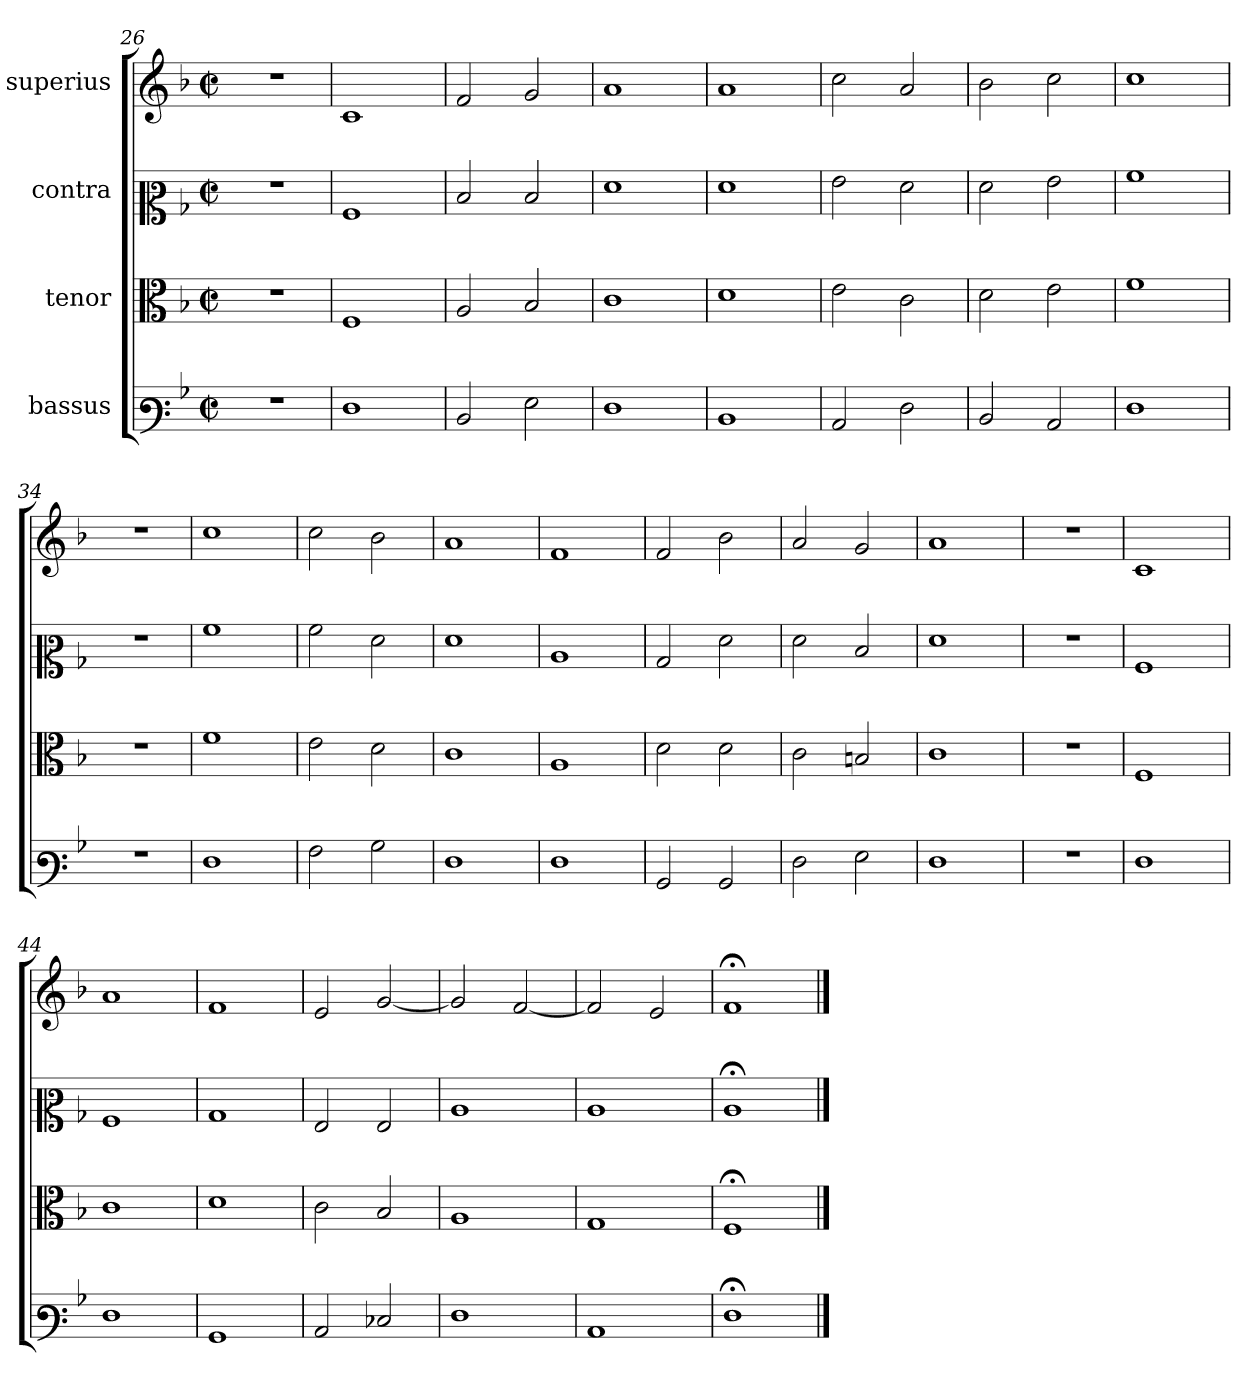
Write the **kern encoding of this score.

**kern	**kern	**kern	**kern
*part4	*part3	*part2	*part1
*staff4	*staff3	*staff2	*staff1
*I"bassus	*I"tenor	*I"contra	*I"superius
*clefF3	*clefC3	*clefC2	*clefG2
*k[b-]	*k[b-]	*k[b-]	*k[b-]
*M2/2	*M2/2	*M2/2	*M2/2
*met(c|)	*met(c|)	*met(c|)	*met(c|)
=26	=26	=26	=26
1r	1r	1r	1r
=27	=27	=27	=27
1F	1F	1A	1c
=28	=28	=28	=28
2D	2A	2d	2f
2G	2B-	2d	2g
=29	=29	=29	=29
1F	1c	1f	1a
=30	=30	=30	=30
1D	1d	1f	1a
=31	=31	=31	=31
2C	2e	2g	2cc
2F	2c	2f	2a
=32	=32	=32	=32
2D	2d	2f	2b-
2C	2e	2g	2cc
=33	=33	=33	=33
1F	1f	1a	1cc
=34	=34	=34	=34
1r	1r	1r	1r
=35	=35	=35	=35
1F	1f	1a	1cc
=36	=36	=36	=36
2A	2e	2a	2cc
2B-	2d	2f	2b-
=37	=37	=37	=37
1F	1c	1f	1a
=38	=38	=38	=38
1F	1A	1c	1f
=39	=39	=39	=39
2BB-	2d	2B-	2f
2BB-	2d	2f	2b-
=40	=40	=40	=40
2F	2c	2f	2a
2G	2Bn	2d	2g
=41	=41	=41	=41
1F	1c	1f	1a
=42	=42	=42	=42
1r	1r	1r	1r
=43	=43	=43	=43
1F	1F	1A	1c
=44	=44	=44	=44
1F	1c	1A	1a
=45	=45	=45	=45
1BB-	1d	1B-	1f
=46	=46	=46	=46
2C	2c	2G	2e
2E-X	2B-	2G	[2g
=47	=47	=47	=47
1F	1A	1c	2g]
.	.	.	[2f
=48	=48	=48	=48
1C	1G	1c	2f]
.	.	.	2e
=49	=49	=49	=49
1F;	1F;	1c;	1f;
==	==	==	==
*-	*-	*-	*-
